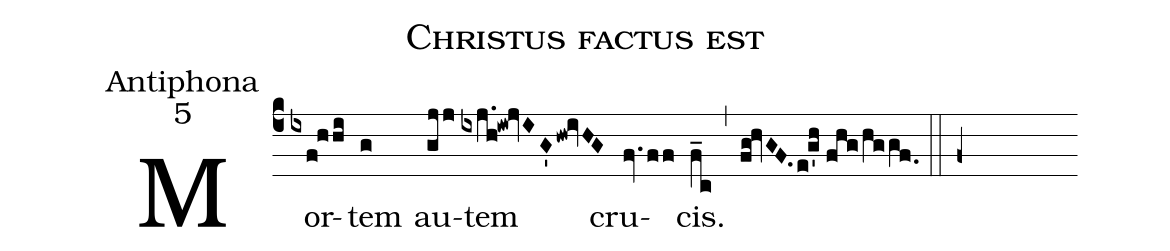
name:Christus factus est;
office-part:Antiphona;
mode:5;
%%
(c4) Mor(ixf!hhi)tem(g) au(gjj)tem(ixj.h!iw!jvIG'hw!ivHG) cru(fv.ff)cis.(f_c) (,) (fg!hvGF.e!g'h//fhg/hggf.0) (::) (f+)
